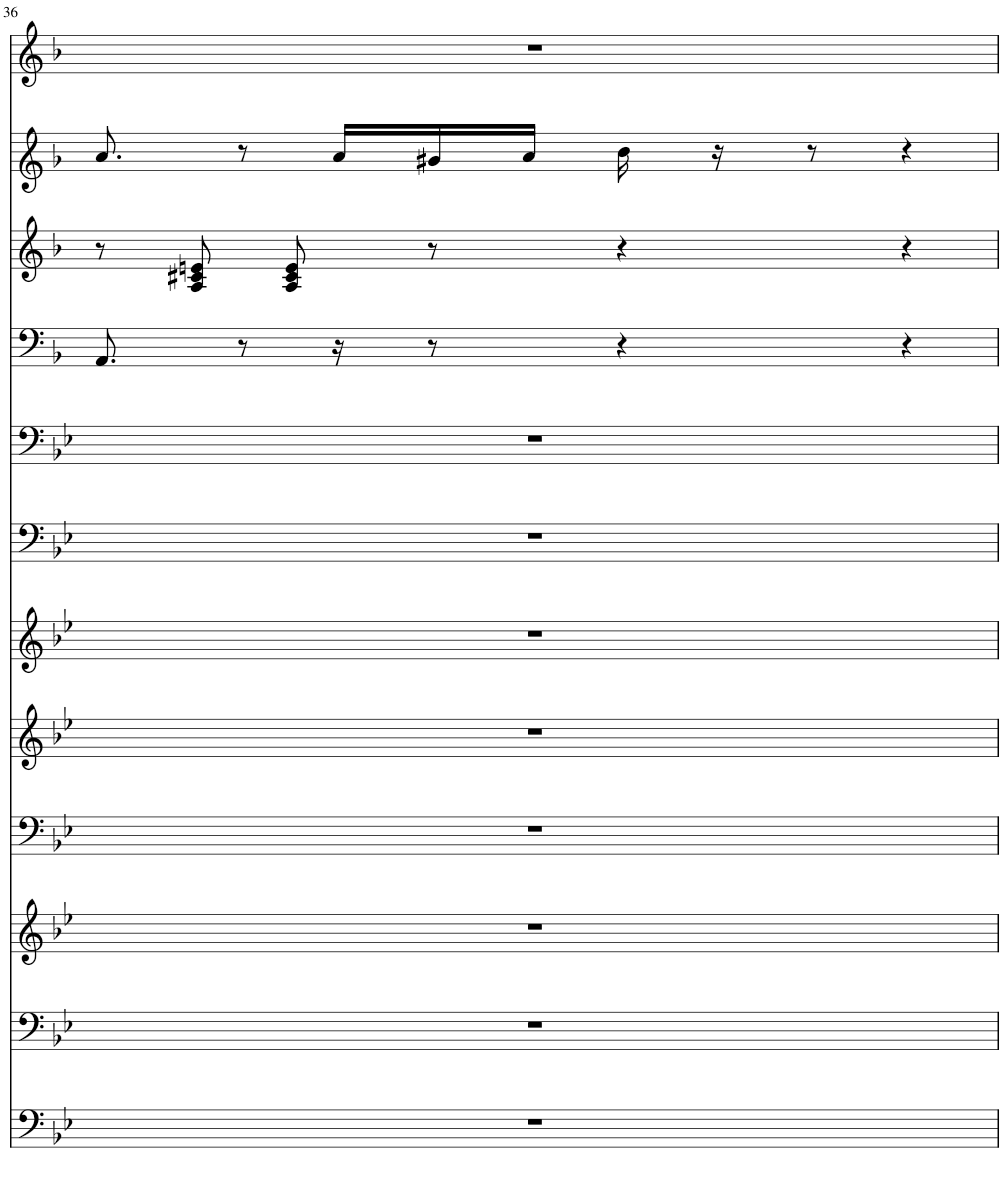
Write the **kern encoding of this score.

**kern	**kern	**kern	**kern	**kern	**kern	**kern	**kern	**kern	**kern	**kern	**kern
*part12	*part11	*part10	*part9	*part8	*part7	*part6	*part5	*part4	*part3	*part2	*part1
*staff12	*staff11	*staff10	*staff9	*staff8	*staff7	*staff6	*staff5	*staff4	*staff3	*staff2	*staff1
*I"Piano	*I"Piano	*I"Piano	*I"Piano	*I"Piano	*I"Piano	*I"Piano	*I"Piano	*I"Piano	*I"Piano	*I"Piano	*I"Piano
*I'Pno	*I'Pno	*I'Pno	*I'Pno	*I'Pno	*I'Pno	*I'Pno	*I'Pno	*I'Pno	*I'Pno	*I'Pno	*I'Pno
!!LO:PB:g=z
*clefF4	*clefG2	*clefF4	*clefG2	*clefG2	*clefF4	*clefF4	*clefF4	*clefG2	*clefG2	*clefG2	*clefG2
*k[b-e-]	*k[b-e-]	*k[b-e-]	*k[b-e-]	*k[b-e-]	*k[b-e-]	*k[b-e-]	*k[b-e-]	*k[b-]	*k[b-]	*k[b-]	*k[b-]
=36	=36	=36	=36	=36	=36	=36	=36	=36	=36	=36	=36
1r	1r	1r	1r	1r	1r	1r	1r	8.AA/	8r	8.cc/	1r
.	.	.	.	.	.	.	.	.	8A/ 8c#X/ 8en/	.	.
.	.	.	.	.	.	.	.	8r	.	8r	.
.	.	.	.	.	.	.	.	.	8A/ 8c#/ 8e/	.	.
.	.	.	.	.	.	.	.	16r	.	16cc/LL	.
.	.	.	.	.	.	.	.	8r	8r	16b#X/	.
.	.	.	.	.	.	.	.	.	.	16cc/JJ	.
.	.	.	.	.	.	.	.	4r	4r	16dd\	.
.	.	.	.	.	.	.	.	.	.	16r	.
.	.	.	.	.	.	.	.	.	.	8r	.
.	.	.	.	.	.	.	.	4r	4r	4r	.
=	=	=	=	=	=	=	=	=	=	=	=
*-	*-	*-	*-	*-	*-	*-	*-	*-	*-	*-	*-
